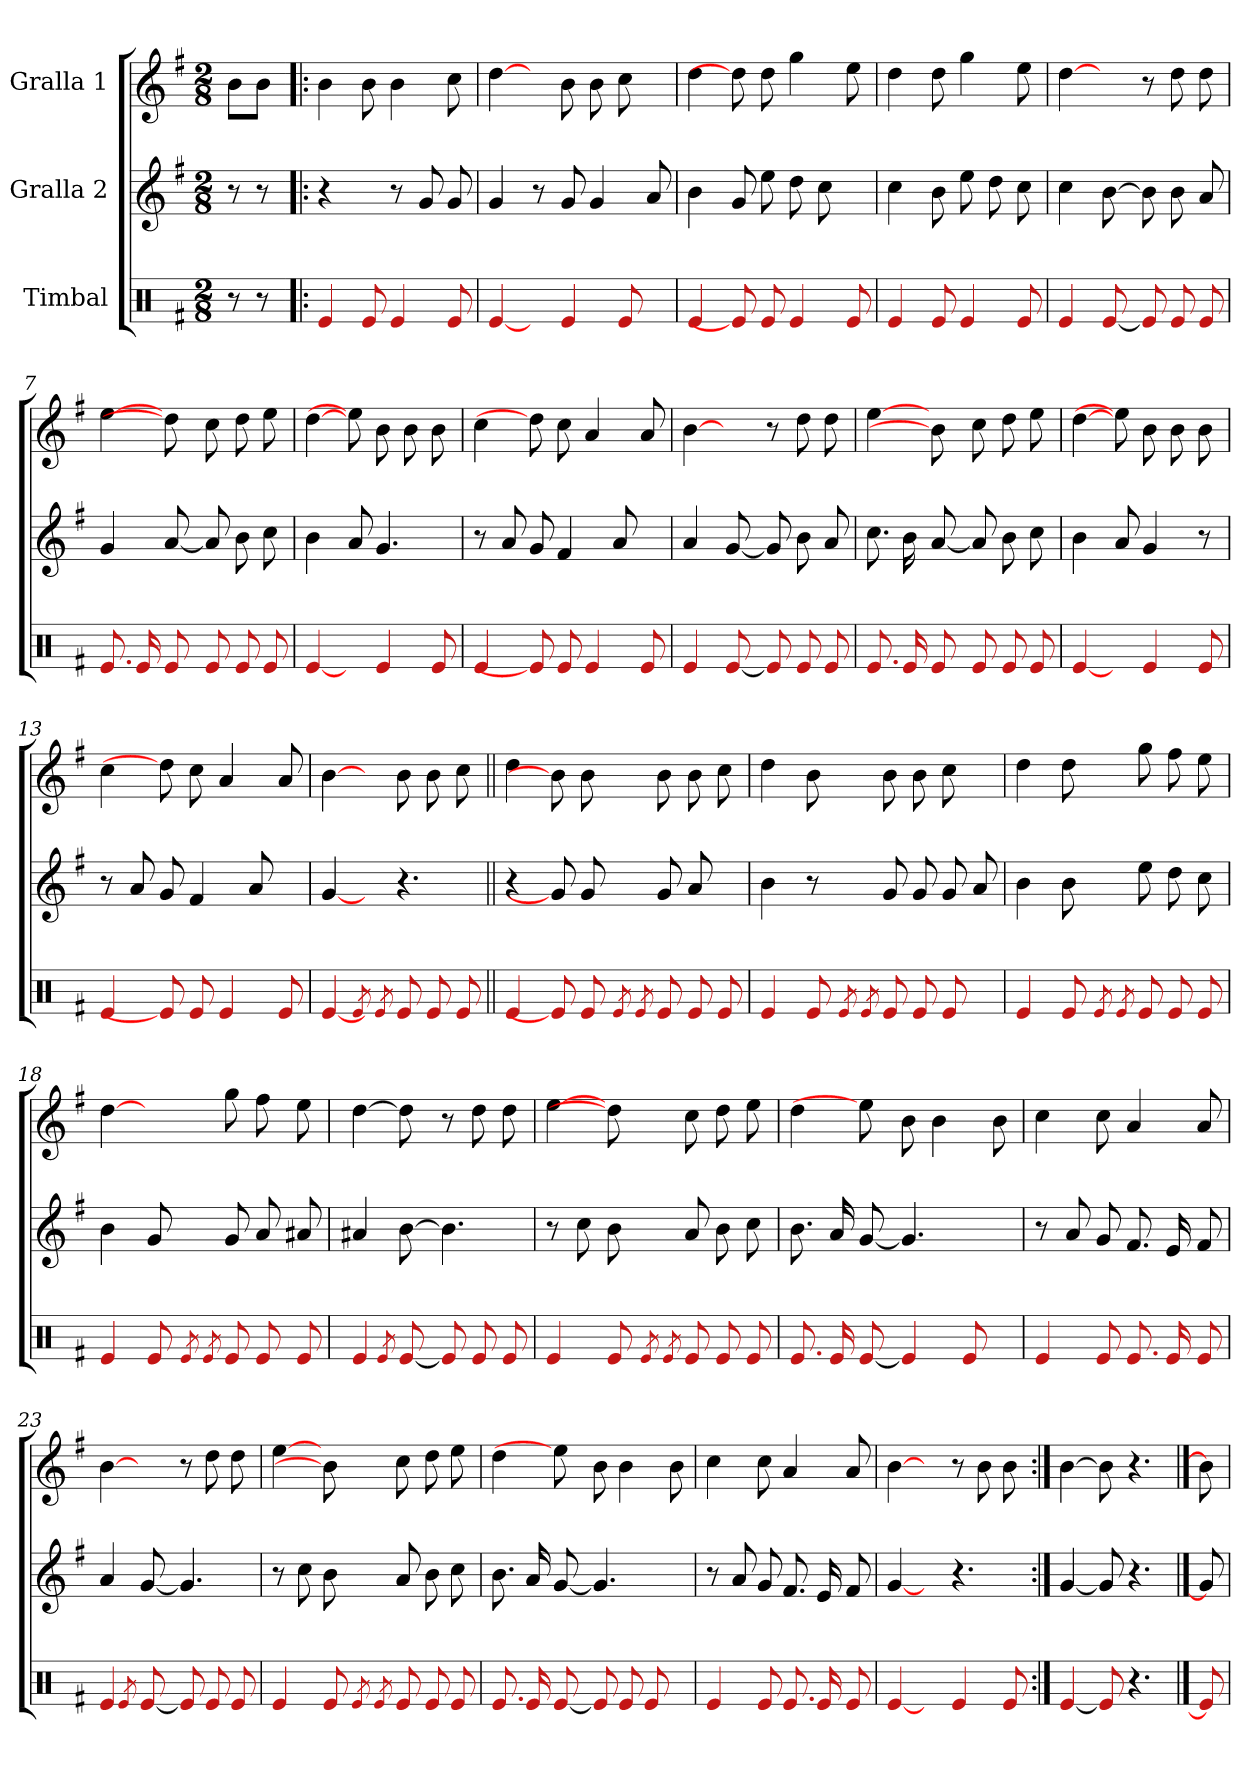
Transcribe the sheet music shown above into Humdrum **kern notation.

**kern	**kern	**kern
*part3	*part2	*part1
*staff3	*staff2	*staff1
*I"Timbal	*I"Gralla 2	*I"Gralla 1
*clefX	*clefG2	*clefG2
*k[f#]	*k[f#]	*k[f#]
*M2/8	*M2/8	*M2/8
=1	=1	=1
8r	8r	8b\L
8r	8r	8b\J
=2!|:	=2!|:	=2!|:
4e	4r	4b
8e	8ryy	8b
4e	8r	4b
.	8g	.
8e	8g	8cc
=3	=3	=3
[4e	4g	[4dd
8ryy	8r	8ryy
4e	8g	8b
.	4g	8b
8e	.	8cc
8ryy	8a	8ryy
=4	=4	=4
4e	4b	4dd
8e]	8g	8dd]
8e	8ee	8dd
4e	8dd	4gg
.	8cc	.
8e	8ryy	8ee
=5	=5	=5
4e	4cc	4dd
8e	8b	8dd
4e	8ee	4gg
.	8dd	.
8e	8cc	8ee
=6	=6	=6
4e	4cc	[4dd
[8e	[8b	8ryy
8e]	8b]	8r
8e	8b	8dd
8e	8a	8dd
=7	=7	=7
8.e	4g	[4ee
16e	.	.
8e	[8a	8dd]
8e	8a]	8cc
8e	8b	8dd
8e	8cc	8ee
=8	=8	=8
[4e	4b	[4dd
8ryy	8a	8ee]
4e	4.g	8b
.	.	8b
8e	.	8b
=9	=9	=9
4e	8r	4cc
.	8a	.
8e]	8g	8dd]
8e	4f#	8cc
4e	.	4a
.	8a	.
8e	8ryy	8a
=10	=10	=10
4e	4a	[4b
[8e	[8g	8ryy
8e]	8g]	8r
8e	8b	8dd
8e	8a	8dd
=11	=11	=11
8.e	8.cc	[4ee
16e	16b	.
8e	[8a	8b]
8e	8a]	8cc
8e	8b	8dd
8e	8cc	8ee
=12	=12	=12
[4e	4b	[4dd
8ryy	8a	8ee]
4e	4g	8b
.	.	8b
8e	8r	8b
=13	=13	=13
4e	8r	4cc
.	8a	.
8e]	8g	8dd]
8e	4f#	8cc
4e	.	4a
.	8a	.
8e	8ryy	8a
=14	=14	=14
[4e	[4g	[4b
8ryy	8ryy	8ryy
8qe	.	.
8qe	.	.
8e	4.r	8b
8e	.	8b
8e	.	8cc
=15||	=15||	=15||
4e	4r	4dd
8e]	8g]	8b]
8e	8g	8b
8qe	.	.
8qe	.	.
8e	8g	8b
8e	8a	8b
8e	8ryy	8cc
=16	=16	=16
4e	4b	4dd
8e	8r	8b
8qe	.	.
8qe	.	.
8e	8g	8b
8e	8g	8b
8e	8g	8cc
8ryy	8a	8ryy
=17	=17	=17
4e	4b	4dd
8e	8b	8dd
8qe	.	.
8qe	.	.
8e	8ee	8gg
8e	8dd	8ff#
8e	8cc	8ee
=18	=18	=18
4e	4b	[4dd
8e	8g	8ryy
8qe	.	.
8qe	.	.
8e	8g	8gg
8e	8a	8ff#
8e	8a#	8ee
=19	=19	=19
4e	4a#	[4dd
8qe	.	.
[8e	[8b	8dd]
8e]	4.b]	8r
8e	.	8dd
8e	.	8dd
=20	=20	=20
4e	8r	[4ee
.	8cc	.
8e	8b	8dd]
8qe	.	.
8qe	.	.
8e	8a	8cc
8e	8b	8dd
8e	8cc	8ee
=21	=21	=21
8.e	8.b	4dd
16e	16a	.
[8e	[8g	8ee]
4e]	4.g]	8b
.	.	4b
8e	.	.
8ryy	8ryy	8b
=22	=22	=22
4e	8r	4cc
.	8a	.
8e	8g	8cc
8.e	8.f#	4a
16e	16e	.
8e	8f#	8a
=23	=23	=23
4e	4a	[4b
8qe	.	.
[8e	[8g	8ryy
8e]	4.g]	8r
8e	.	8dd
8e	.	8dd
=24	=24	=24
4e	8r	[4ee
.	8cc	.
8e	8b	8b]
8qe	.	.
8qe	.	.
8e	8a	8cc
8e	8b	8dd
8e	8cc	8ee
=25	=25	=25
8.e	8.b	4dd
16e	16a	.
[8e	[8g	8ee]
8e]	4.g]	8b
8e	.	4b
8e	.	.
8ryy	8ryy	8b
=26	=26	=26
4e	8r	4cc
.	8a	.
8e	8g	8cc
8.e	8.f#	4a
16e	16e	.
8e	8f#	8a
=27	=27	=27
[4e	[4g	[4b
8ryy	8ryy	8ryy
4e	4.r	8r
.	.	8b
8e	.	8b
=28:|!	=28:|!	=28:|!
[4e	[4g	[4b
8e]	8g]	8b]
4.r	4.r	4.r
==29	==29	==29
8e]	8g]	8b]
=	=	=
*-	*-	*-
